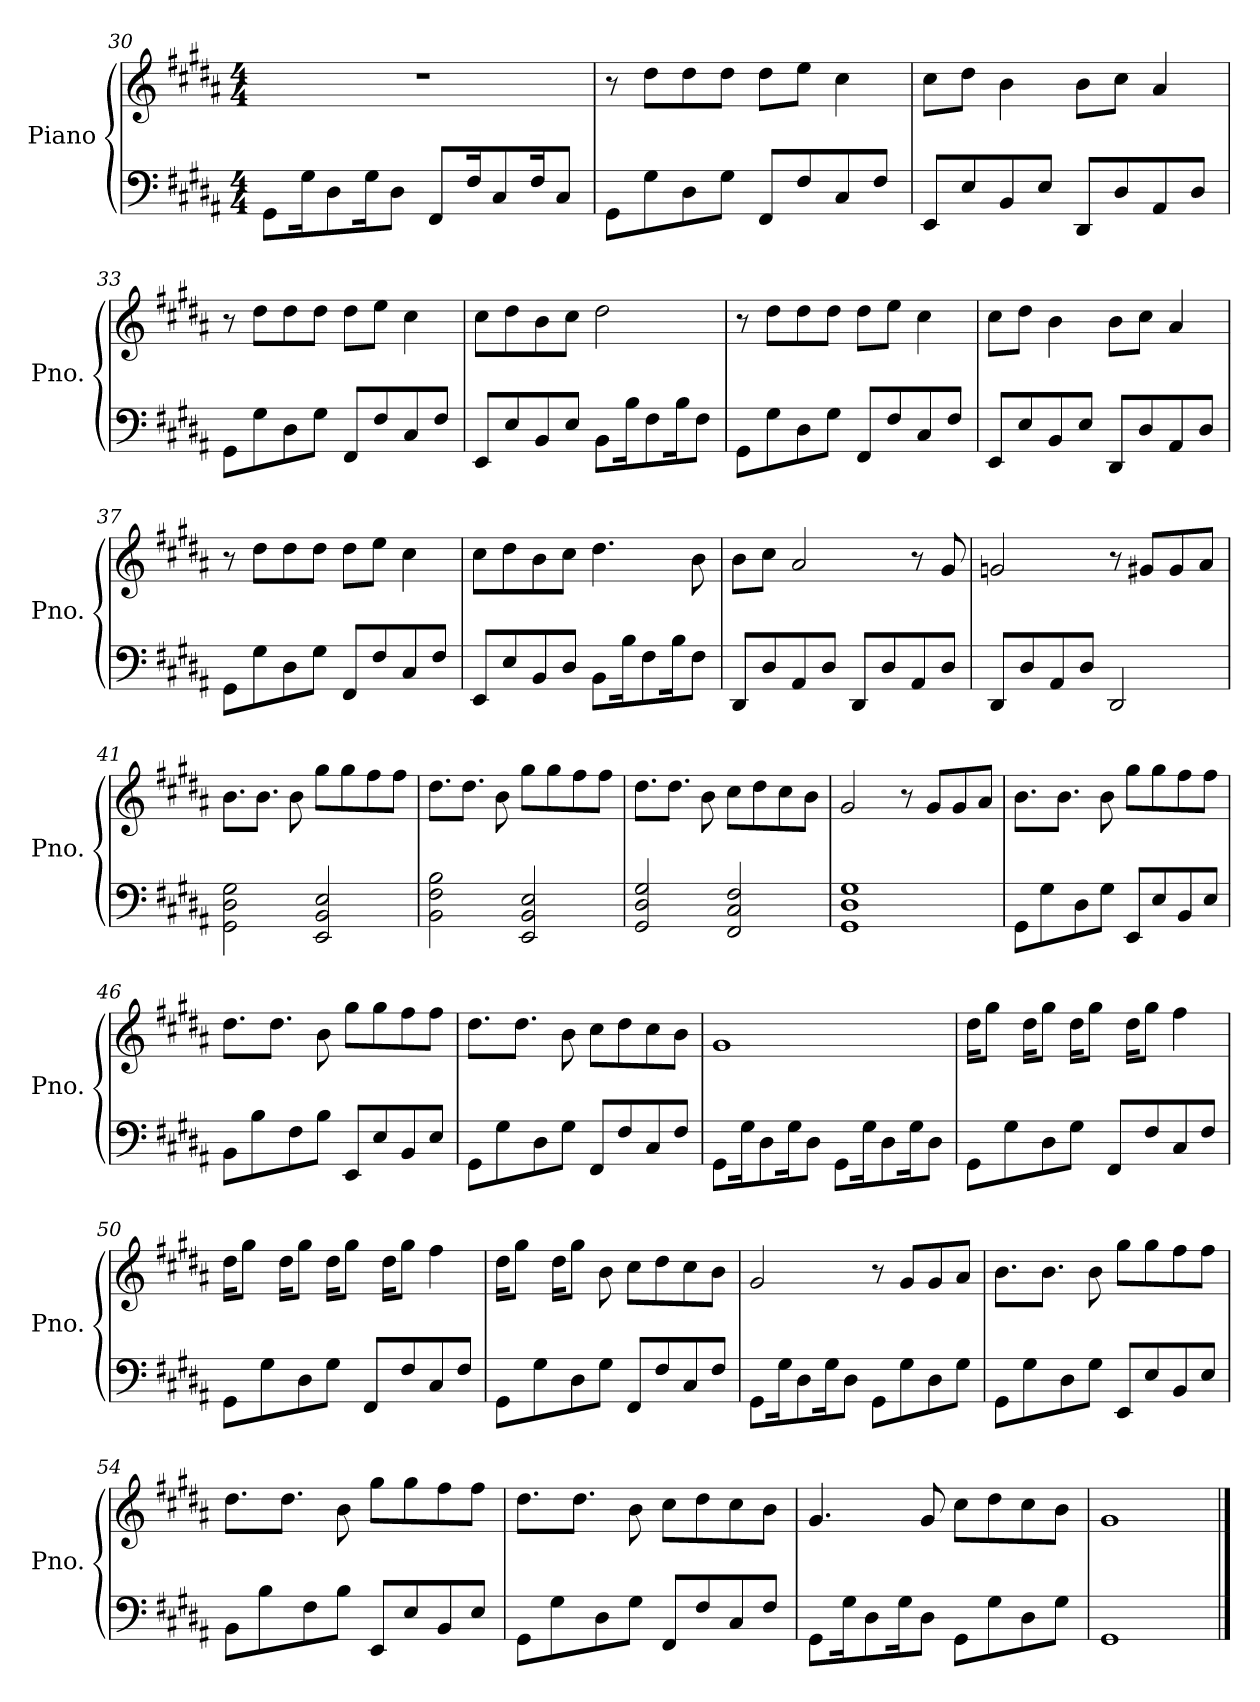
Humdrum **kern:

**kern	**kern
*part1	*part1
*staff2	*staff1
*I"Piano	*
*I'Pno.	*
!!LO:LB:g=z
*clefF4	*clefG2
*k[f#c#g#d#a#]	*k[f#c#g#d#a#]
*B:	*B:
*M4/4	*M4/4
=30	=30
8GG#\L	1r
16G#\K	.
8D#\	.
16G#\K	.
8D#\J	.
8FF#/L	.
16F#/K	.
8C#/	.
16F#/K	.
8C#/J	.
=31	=31
8GG#\L	8r
8G#\	8dd#\L
8D#\	8dd#\
8G#\J	8dd#\J
8FF#/L	8dd#\L
8F#/	8ee\J
8C#/	4cc#\
8F#/J	.
=32	=32
8EE/L	8cc#\L
8E/	8dd#\J
8BB/	4b\
8E/J	.
8DD#/L	8b\L
8D#/	8cc#\J
8AA#/	4a#/
8D#/J	.
=33	=33
8GG#\L	8r
8G#\	8dd#\L
8D#\	8dd#\
8G#\J	8dd#\J
8FF#/L	8dd#\L
8F#/	8ee\J
8C#/	4cc#\
8F#/J	.
!!LO:LB:g=z
=34	=34
8EE/L	8cc#\L
8E/	8dd#\
8BB/	8b\
8E/J	8cc#\J
8BB\L	2dd#\
16B\K	.
8F#\	.
16B\K	.
8F#\J	.
=35	=35
8GG#\L	8r
8G#\	8dd#\L
8D#\	8dd#\
8G#\J	8dd#\J
8FF#/L	8dd#\L
8F#/	8ee\J
8C#/	4cc#\
8F#/J	.
=36	=36
8EE/L	8cc#\L
8E/	8dd#\J
8BB/	4b\
8E/J	.
8DD#/L	8b\L
8D#/	8cc#\J
8AA#/	4a#/
8D#/J	.
=37	=37
8GG#\L	8r
8G#\	8dd#\L
8D#\	8dd#\
8G#\J	8dd#\J
8FF#/L	8dd#\L
8F#/	8ee\J
8C#/	4cc#\
8F#/J	.
!!LO:PB:g=z
=38	=38
8EE/L	8cc#\L
8E/	8dd#\
8BB/	8b\
8D#/J	8cc#\J
8BB\L	4.dd#\
16B\K	.
8F#\	.
16B\K	.
8F#\J	8b\
=39	=39
8DD#/L	8b\L
8D#/	8cc#\J
8AA#/	2a#/
8D#/J	.
8DD#/L	.
8D#/	.
8AA#/	8r
8D#/J	8g#/
=40	=40
8DD#/L	2gn/
8D#/	.
8AA#/	.
8D#/J	.
2DD#/	8r
.	8g#X/L
.	8g#/
.	8a#/J
=41	=41
2GG#\ 2D#\ 2G#\	8.b\L
.	8.b\J
.	8b\
2EE/ 2BB/ 2E/	8gg#\L
.	8gg#\
.	8ff#\
.	8ff#\J
!!LO:LB:g=z
=42	=42
2BB\ 2F#\ 2B\	8.dd#\L
.	8.dd#\J
.	8b\
2EE/ 2BB/ 2E/	8gg#\L
.	8gg#\
.	8ff#\
.	8ff#\J
=43	=43
2GG#/ 2D#/ 2G#/	8.dd#\L
.	8.dd#\J
.	8b\
2FF#/ 2C#/ 2F#/	8cc#\L
.	8dd#\
.	8cc#\
.	8b\J
=44	=44
1GG# 1D# 1G#	2g#/
.	8r
.	8g#/L
.	8g#/
.	8a#/J
=45	=45
8GG#\L	8.b\L
8G#\	.
.	8.b\J
8D#\	.
8G#\J	8b\
8EE/L	8gg#\L
8E/	8gg#\
8BB/	8ff#\
8E/J	8ff#\J
=46	=46
8BB\L	8.dd#\L
8B\	.
.	8.dd#\J
8F#\	.
8B\J	8b\
8EE/L	8gg#\L
8E/	8gg#\
8BB/	8ff#\
8E/J	8ff#\J
!!LO:LB:g=z
=47	=47
8GG#\L	8.dd#\L
8G#\	.
.	8.dd#\J
8D#\	.
8G#\J	8b\
8FF#/L	8cc#\L
8F#/	8dd#\
8C#/	8cc#\
8F#/J	8b\J
=48	=48
8GG#\L	1g#
16G#\K	.
8D#\	.
16G#\K	.
8D#\J	.
8GG#\L	.
16G#\K	.
8D#\	.
16G#\K	.
8D#\J	.
=49	=49
8GG#\L	16dd#\KL
.	8gg#\J
8G#\	.
.	16dd#\KL
8D#\	8gg#\J
8G#\J	16dd#\KL
.	8gg#\J
8FF#/L	.
.	16dd#\KL
8F#/	8gg#\J
8C#/	4ff#\
8F#/J	.
=50	=50
8GG#\L	16dd#\KL
.	8gg#\J
8G#\	.
.	16dd#\KL
8D#\	8gg#\J
8G#\J	16dd#\KL
.	8gg#\J
8FF#/L	.
.	16dd#\KL
8F#/	8gg#\J
8C#/	4ff#\
8F#/J	.
!!LO:LB:g=z
=51	=51
8GG#\L	16dd#\KL
.	8gg#\J
8G#\	.
.	16dd#\KL
8D#\	8gg#\J
8G#\J	8b\
8FF#/L	8cc#\L
8F#/	8dd#\
8C#/	8cc#\
8F#/J	8b\J
=52	=52
8GG#\L	2g#/
16G#\K	.
8D#\	.
16G#\K	.
8D#\J	.
8GG#\L	8r
8G#\	8g#/L
8D#\	8g#/
8G#\J	8a#/J
=53	=53
8GG#\L	8.b\L
8G#\	.
.	8.b\J
8D#\	.
8G#\J	8b\
8EE/L	8gg#\L
8E/	8gg#\
8BB/	8ff#\
8E/J	8ff#\J
=54	=54
8BB\L	8.dd#\L
8B\	.
.	8.dd#\J
8F#\	.
8B\J	8b\
8EE/L	8gg#\L
8E/	8gg#\
8BB/	8ff#\
8E/J	8ff#\J
!!LO:LB:g=z
=55	=55
8GG#\L	8.dd#\L
8G#\	.
.	8.dd#\J
8D#\	.
8G#\J	8b\
8FF#/L	8cc#\L
8F#/	8dd#\
8C#/	8cc#\
8F#/J	8b\J
=56	=56
8GG#\L	4.g#/
16G#\K	.
8D#\	.
16G#\K	.
8D#\J	8g#/
8GG#\L	8cc#\L
8G#\	8dd#\
8D#\	8cc#\
8G#\J	8b\J
=57	=57
1GG#	1g#
==	==
*-	*-
